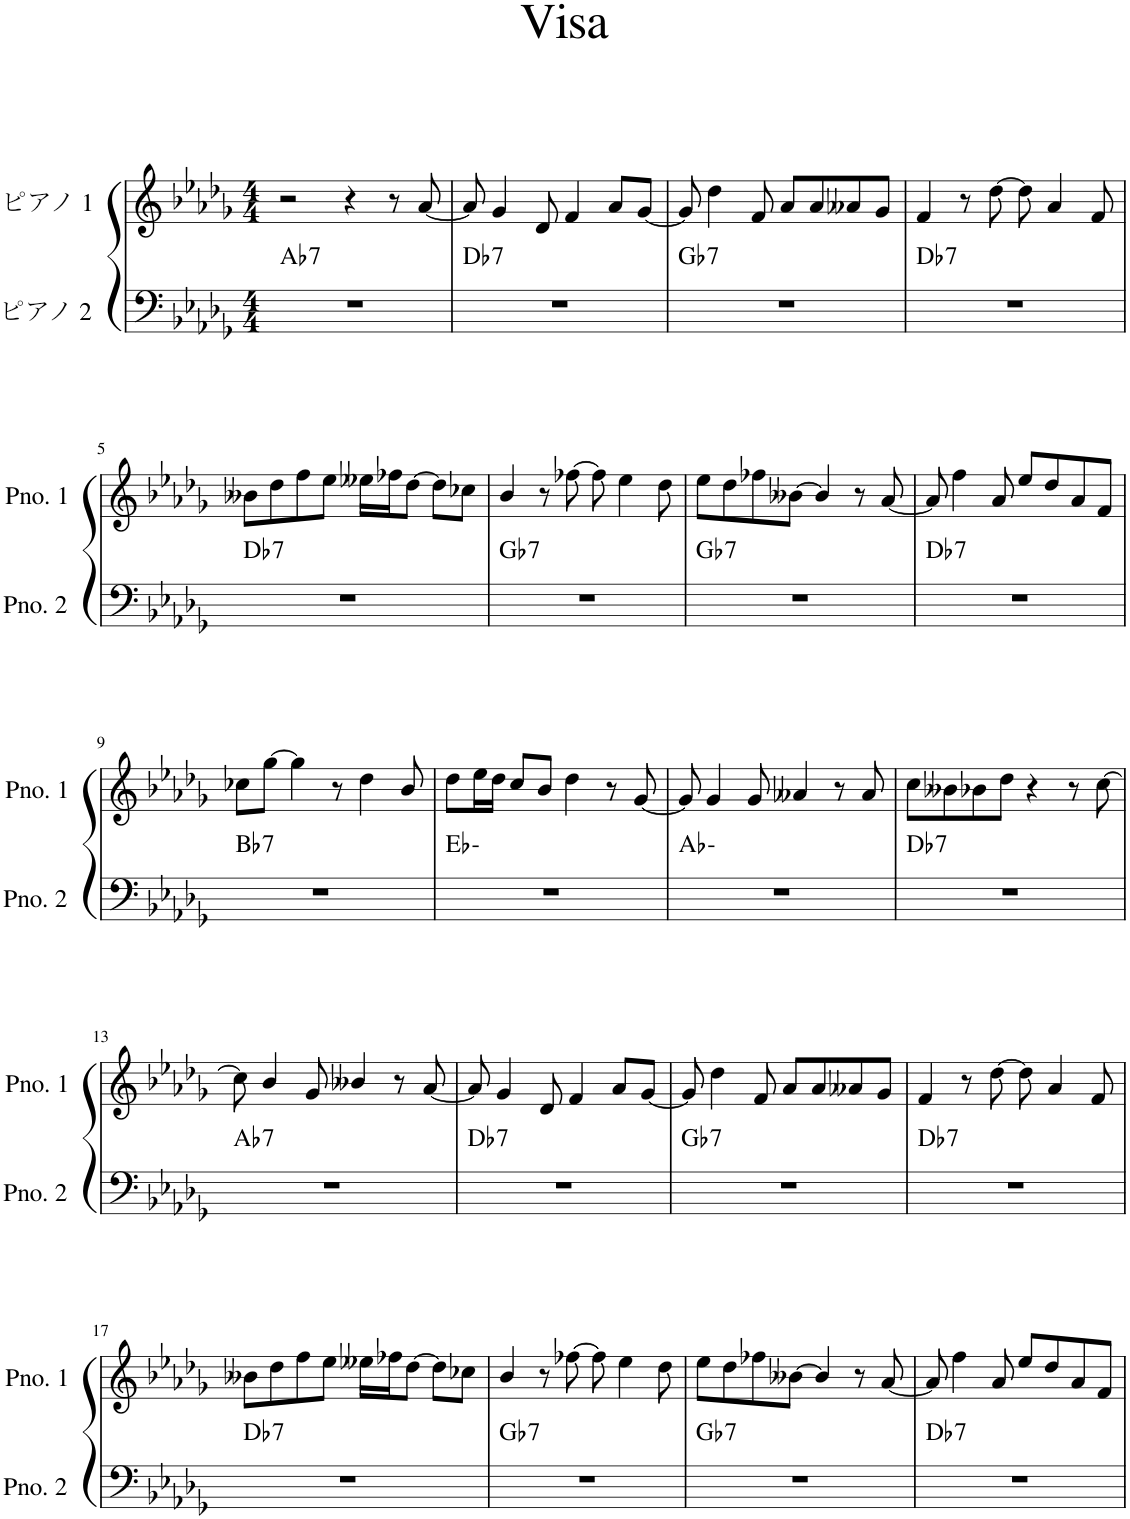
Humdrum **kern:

**kern	**harte	**kern
*part2	*part2	*part1
*staff2	*	*staff1
*I"ピアノ 2	*	*I"ピアノ 1
*clefF4	*	*clefG2
*k[b-e-a-d-g-]	*	*k[b-e-a-d-g-]
*M4/4	*	*M4/4
=1	=1	=1
!	!LO:H:kt=7	!
1r	Ab:7	2r
.	.	4r
.	.	8r
.	.	[8a-/
=2	=2	=2
!	!LO:H:kt=7	!
1r	Db:7	8a-/]
.	.	4g-/
.	.	8d-/
.	.	4f/
.	.	8a-/L
.	.	[8g-/J
=3	=3	=3
!	!LO:H:kt=7	!
1r	Gb:7	8g-/]
.	.	4dd-\
.	.	8f/
.	.	8a-/L
.	.	8a-/
.	.	8a--X/
.	.	8g-/J
=4	=4	=4
!	!LO:H:kt=7	!
1r	Db:7	4f/
.	.	8r
.	.	[8dd-\
.	.	8dd-\]
.	.	4a-/
.	.	8f/
!!LO:LB:g=z
=5	=5	=5
!	!LO:H:kt=7	!
1r	Db:7	8b--X\L
.	.	8dd-\
.	.	8ff\
.	.	8ee-\J
.	.	16ee--X\LL
.	.	16ff-X\J
.	.	[8dd-\J
.	.	8dd-\L]
.	.	8cc-X\J
=6	=6	=6
!	!LO:H:kt=7	!
1r	Gb:7	4b-/
.	.	8r
.	.	[8ff-X\
.	.	8ff-\]
.	.	4ee-\
.	.	8dd-\
=7	=7	=7
!	!LO:H:kt=7	!
1r	Gb:7	8ee-\L
.	.	8dd-\
.	.	8ff-X\
.	.	[8b--X\J
.	.	4b--/]
.	.	8r
.	.	[8a-/
=8	=8	=8
!	!LO:H:kt=7	!
1r	Db:7	8a-/]
.	.	4ff\
.	.	8a-/
.	.	8ee-/L
.	.	8dd-/
.	.	8a-/
.	.	8f/J
!!LO:LB:g=z
=9	=9	=9
!	!LO:H:kt=7	!
1r	Bb:7	8cc-X\L
.	.	[8gg-\J
.	.	4gg-\]
.	.	8r
.	.	4dd-\
.	.	8b-/
=10	=10	=10
1r	Eb:min	8dd-\L
.	.	16ee-\L
.	.	16dd-\JJ
.	.	8cc/L
.	.	8b-/J
.	.	4dd-\
.	.	8r
.	.	[8g-/
=11	=11	=11
1r	Ab:min	8g-/]
.	.	4g-/
.	.	8g-/
.	.	4a--X/
.	.	8r
.	.	8a--/
=12	=12	=12
!	!LO:H:kt=7	!
1r	Db:7	8cc\L
.	.	8b--X\
.	.	8b-X\
.	.	8dd-\J
.	.	4r
.	.	8r
.	.	[8cc\
!!LO:LB:g=z
=13	=13	=13
!	!LO:H:kt=7	!
1r	Ab:7	8cc\]
.	.	4b-/
.	.	8g-/
.	.	4b--X/
.	.	8r
.	.	[8a-/
=14	=14	=14
!	!LO:H:kt=7	!
1r	Db:7	8a-/]
.	.	4g-/
.	.	8d-/
.	.	4f/
.	.	8a-/L
.	.	[8g-/J
=15	=15	=15
!	!LO:H:kt=7	!
1r	Gb:7	8g-/]
.	.	4dd-\
.	.	8f/
.	.	8a-/L
.	.	8a-/
.	.	8a--X/
.	.	8g-/J
=16	=16	=16
!	!LO:H:kt=7	!
1r	Db:7	4f/
.	.	8r
.	.	[8dd-\
.	.	8dd-\]
.	.	4a-/
.	.	8f/
!!LO:LB:g=z
=17	=17	=17
!	!LO:H:kt=7	!
1r	Db:7	8b--X\L
.	.	8dd-\
.	.	8ff\
.	.	8ee-\J
.	.	16ee--X\LL
.	.	16ff-X\J
.	.	[8dd-\J
.	.	8dd-\L]
.	.	8cc-X\J
=18	=18	=18
!	!LO:H:kt=7	!
1r	Gb:7	4b-/
.	.	8r
.	.	[8ff-X\
.	.	8ff-\]
.	.	4ee-\
.	.	8dd-\
=19	=19	=19
!	!LO:H:kt=7	!
1r	Gb:7	8ee-\L
.	.	8dd-\
.	.	8ff-X\
.	.	[8b--X\J
.	.	4b--/]
.	.	8r
.	.	[8a-/
=20	=20	=20
!	!LO:H:kt=7	!
1r	Db:7	8a-/]
.	.	4ff\
.	.	8a-/
.	.	8ee-/L
.	.	8dd-/
.	.	8a-/
.	.	8f/J
=	=	=
*-	*-	*-
